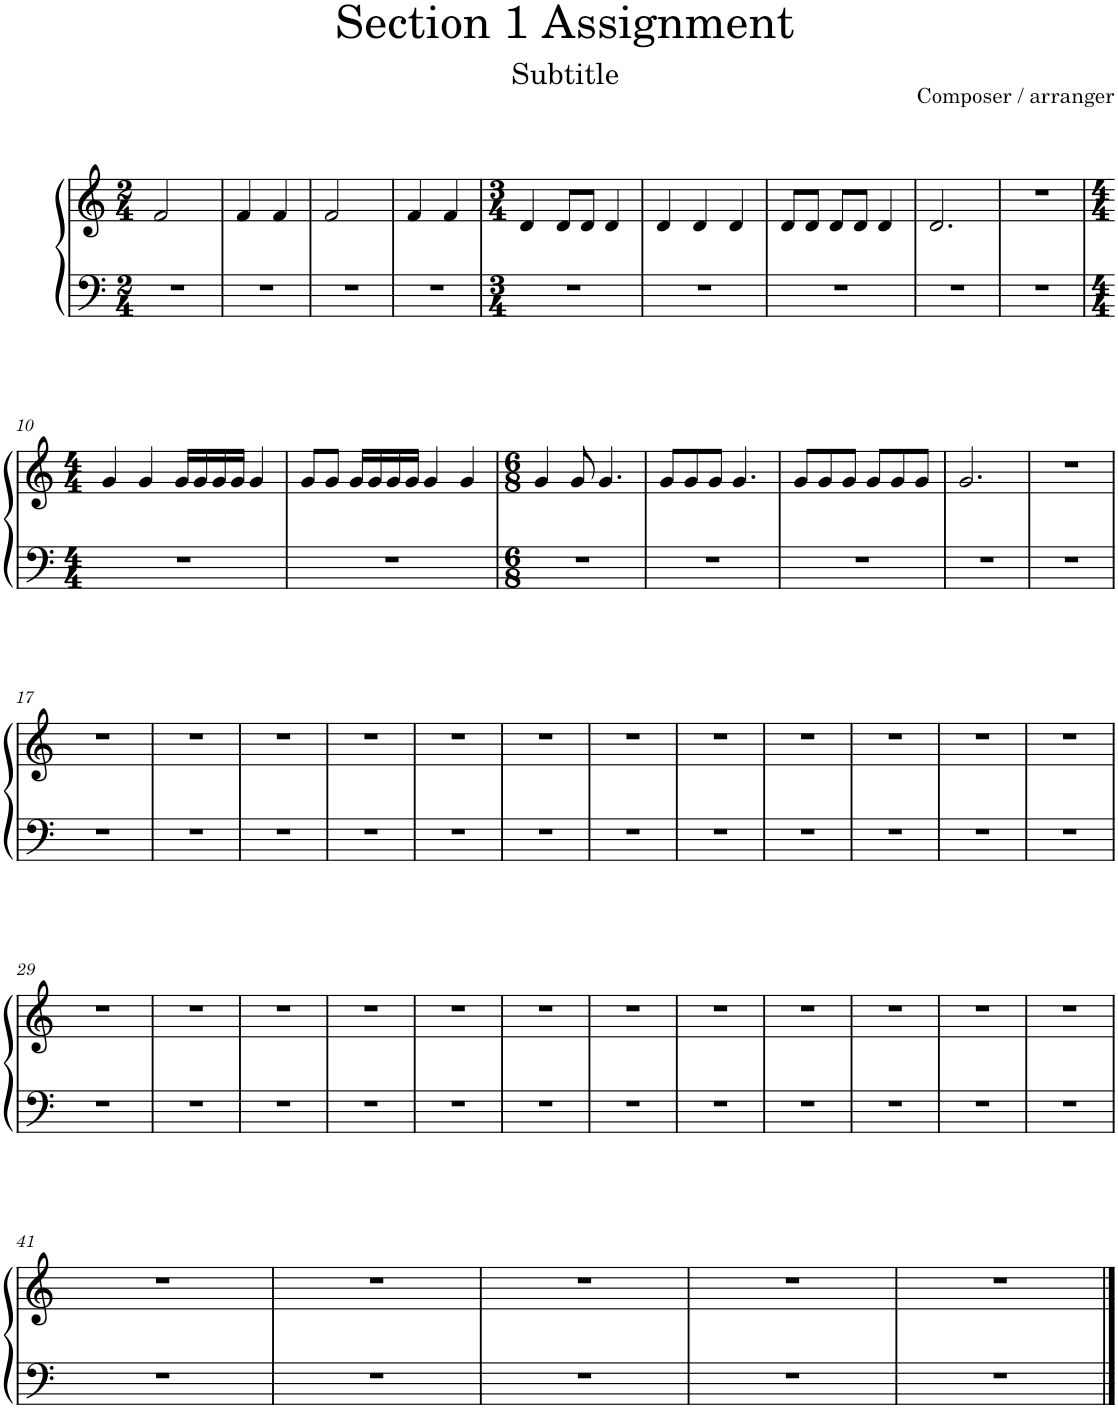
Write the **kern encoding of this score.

**kern	**kern
*part1	*part1
*staff2	*staff1
*I"Piano	*
*I'Pno.	*
*clefF4	*clefG2
*k[]	*k[]
*M2/4	*M2/4
=1	=1
2r	2f/
=2	=2
2r	4f/
.	4f/
=3	=3
2r	2f/
=4	=4
2r	4f/
.	4f/
=5	=5
*M3/4	*M3/4
2.r	4d/
.	8d/L
.	8d/J
.	4d/
=6	=6
2.r	4d/
.	4d/
.	4d/
=7	=7
2.r	8d/L
.	8d/J
.	8d/L
.	8d/J
.	4d/
=8	=8
2.r	2.d/
=9	=9
2.r	2.r
!!LO:LB:g=z
=10	=10
*M4/4	*M4/4
1r	4g/
.	4g/
.	16g/LL
.	16g/
.	16g/
.	16g/JJ
.	4g/
=11	=11
1r	8g/L
.	8g/J
.	16g/LL
.	16g/
.	16g/
.	16g/JJ
.	4g/
.	4g/
=12	=12
*M6/8	*M6/8
2.r	4g/
.	8g/
.	4.g/
=13	=13
2.r	8g/L
.	8g/
.	8g/J
.	4.g/
=14	=14
2.r	8g/L
.	8g/
.	8g/J
.	8g/L
.	8g/
.	8g/J
=15	=15
2.r	2.g/
=16	=16
2.r	2.r
!!LO:LB:g=z
=17	=17
2.r	2.r
=18	=18
2.r	2.r
=19	=19
2.r	2.r
=20	=20
2.r	2.r
=21	=21
2.r	2.r
=22	=22
2.r	2.r
=23	=23
2.r	2.r
=24	=24
2.r	2.r
=25	=25
2.r	2.r
=26	=26
2.r	2.r
=27	=27
2.r	2.r
=28	=28
2.r	2.r
!!LO:LB:g=z
=29	=29
2.r	2.r
=30	=30
2.r	2.r
=31	=31
2.r	2.r
=32	=32
2.r	2.r
=33	=33
2.r	2.r
=34	=34
2.r	2.r
=35	=35
2.r	2.r
=36	=36
2.r	2.r
=37	=37
2.r	2.r
=38	=38
2.r	2.r
=39	=39
2.r	2.r
=40	=40
2.r	2.r
!!LO:LB:g=z
=41	=41
2.r	2.r
=42	=42
2.r	2.r
=43	=43
2.r	2.r
=44	=44
2.r	2.r
=45	=45
2.r	2.r
==	==
*-	*-
